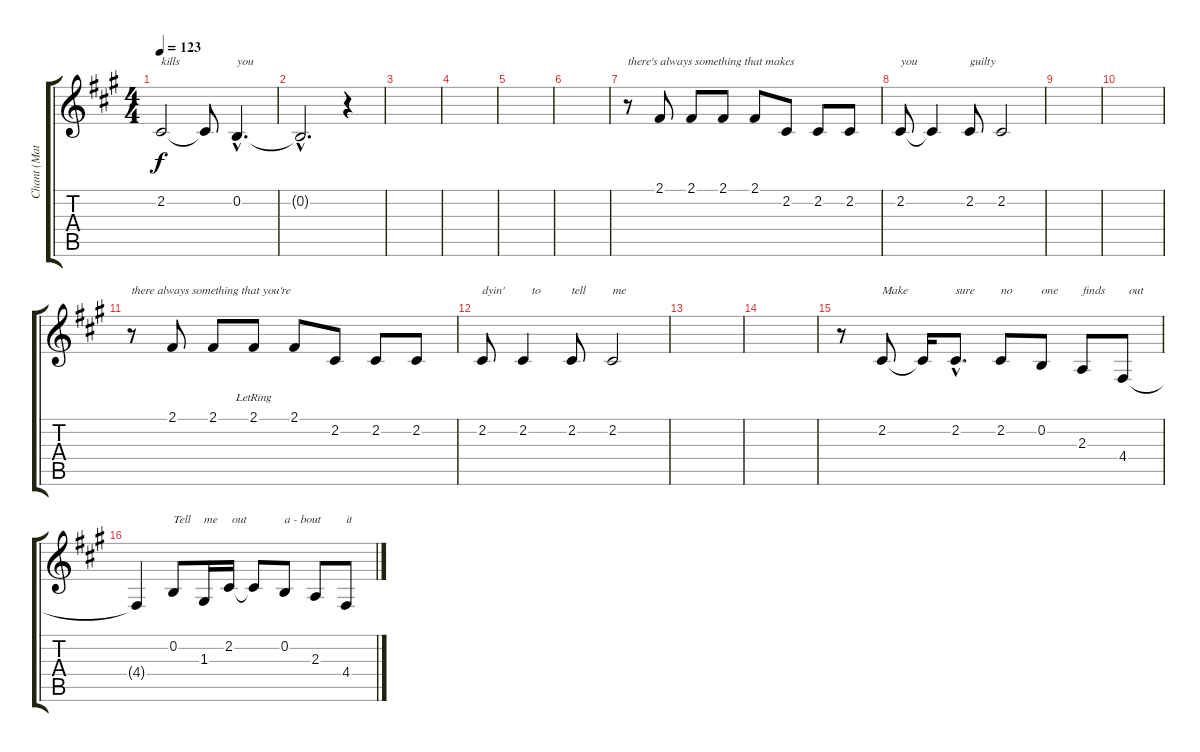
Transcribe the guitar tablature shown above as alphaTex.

\track ("Chant (Matthew Bellamy)" "Chant (Mat") {instrument cello}
\staff {score tabs}
\tuning (E4 B3 G3 D3 A2 E2) {hide}
\ts (4 4)
\tempo 123
\clef g2
\ks a
2.2.2{txt "kills" dy f} 2.2{t}.8 0.2{hac}.4{d txt "you"} |
0.2{hac t}.2{d} r.4 |
|
|
|
|
r.8{txt "there's always something that makes "} 2.1.8 2.1.8 2.1.8 2.1.8 2.2.8 2.2.8 2.2.8 |
2.2.8{txt "you"} 2.2{t}.4 2.2.8{txt "guilty"} 2.2.2 |
|
|
r.8{txt "there always something that you're"} 2.1.8 2.1.8 2.1{lr}.8 2.1.8 2.2.8 2.2.8 2.2.8 |
2.2.8{txt "dyin'"} 2.2.4{txt "   to"} 2.2.8{txt "tell"} 2.2.2{txt "me"} |
|
|
r.8 2.2.8{txt "Make"} 2.2{t}.16 2.2{hac}.8{d txt "sure"} 2.2.8{txt "no"} 0.2.8{txt "one"} 2.3.8{txt "finds"} 4.4.8{txt "  out"} |
4.4{t}.4 0.2.8{txt "Tell"} 1.3.16{txt "me"} 2.2.16{txt " out"} 2.2{t}.8 0.2.8{txt "a - bout"} 2.3.8 4.4.8{txt "it"}
